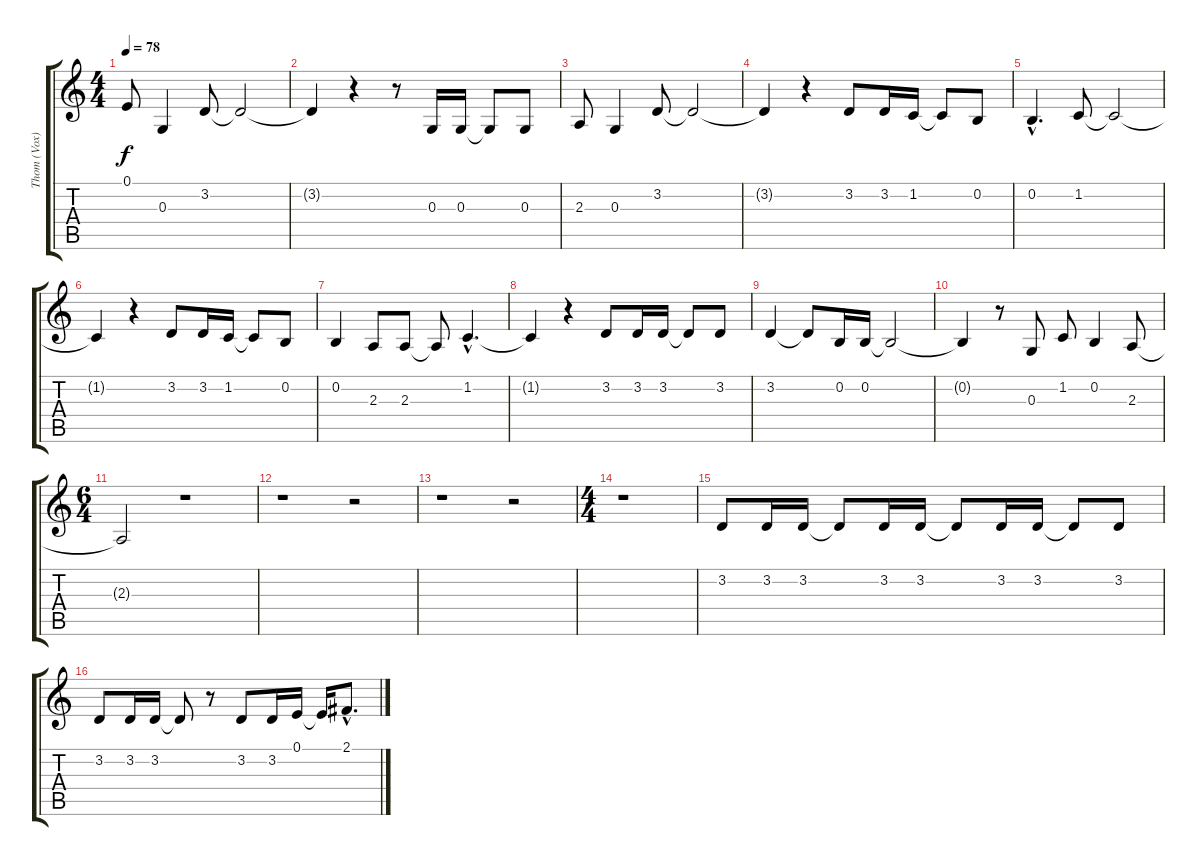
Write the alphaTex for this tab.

\track ("Thom (Vox)" "Thom (Vox)") {instrument drawbarorgan}
\staff {score tabs}
\tuning (E4 B3 G3 D3 A2 E2) {hide}
\ts (4 4)
\tempo 78
\clef g2
\ks c
0.1{t}.8{dy f} 0.3.4 3.2.8 3.2{t}.2 |
3.2{t}.4 r.4 r.8 0.3.16 0.3.16 0.3{t}.8 0.3.8 |
2.3.8 0.3.4 3.2.8 3.2{t}.2 |
3.2{t}.4 r.4 3.2.8 3.2.16 1.2.16 1.2{t}.8 0.2.8 |
0.2{hac}.4{d} 1.2.8 1.2{t}.2 |
1.2{t}.4 r.4 3.2.8 3.2.16 1.2.16 1.2{t}.8 0.2.8 |
0.2.4 2.3.8 2.3.8 2.3{t}.8 1.2{hac}.4{d} |
1.2{t}.4 r.4 3.2.8 3.2.16 3.2.16 3.2{t}.8 3.2.8 |
3.2.4 3.2{t}.8 0.2.16 0.2.16 0.2{t}.2 |
0.2{t}.4 r.8 0.3.8 1.2.8 0.2.4 2.3.8 |
\ts (6 4)
2.3{t}.2 r.1 |
r.1 r.2 |
r.1 r.2 |
\ts (4 4)
r.1 |
3.2.8 3.2.16 3.2.16 3.2{t}.8 3.2.16 3.2.16 3.2{t}.8 3.2.16 3.2.16 3.2{t}.8 3.2.8 |
3.2.8 3.2.16 3.2.16 3.2{t}.8 r.8 3.2.8 3.2.16 0.1.16 0.1{t}.16 2.1{hac}.8{d}
